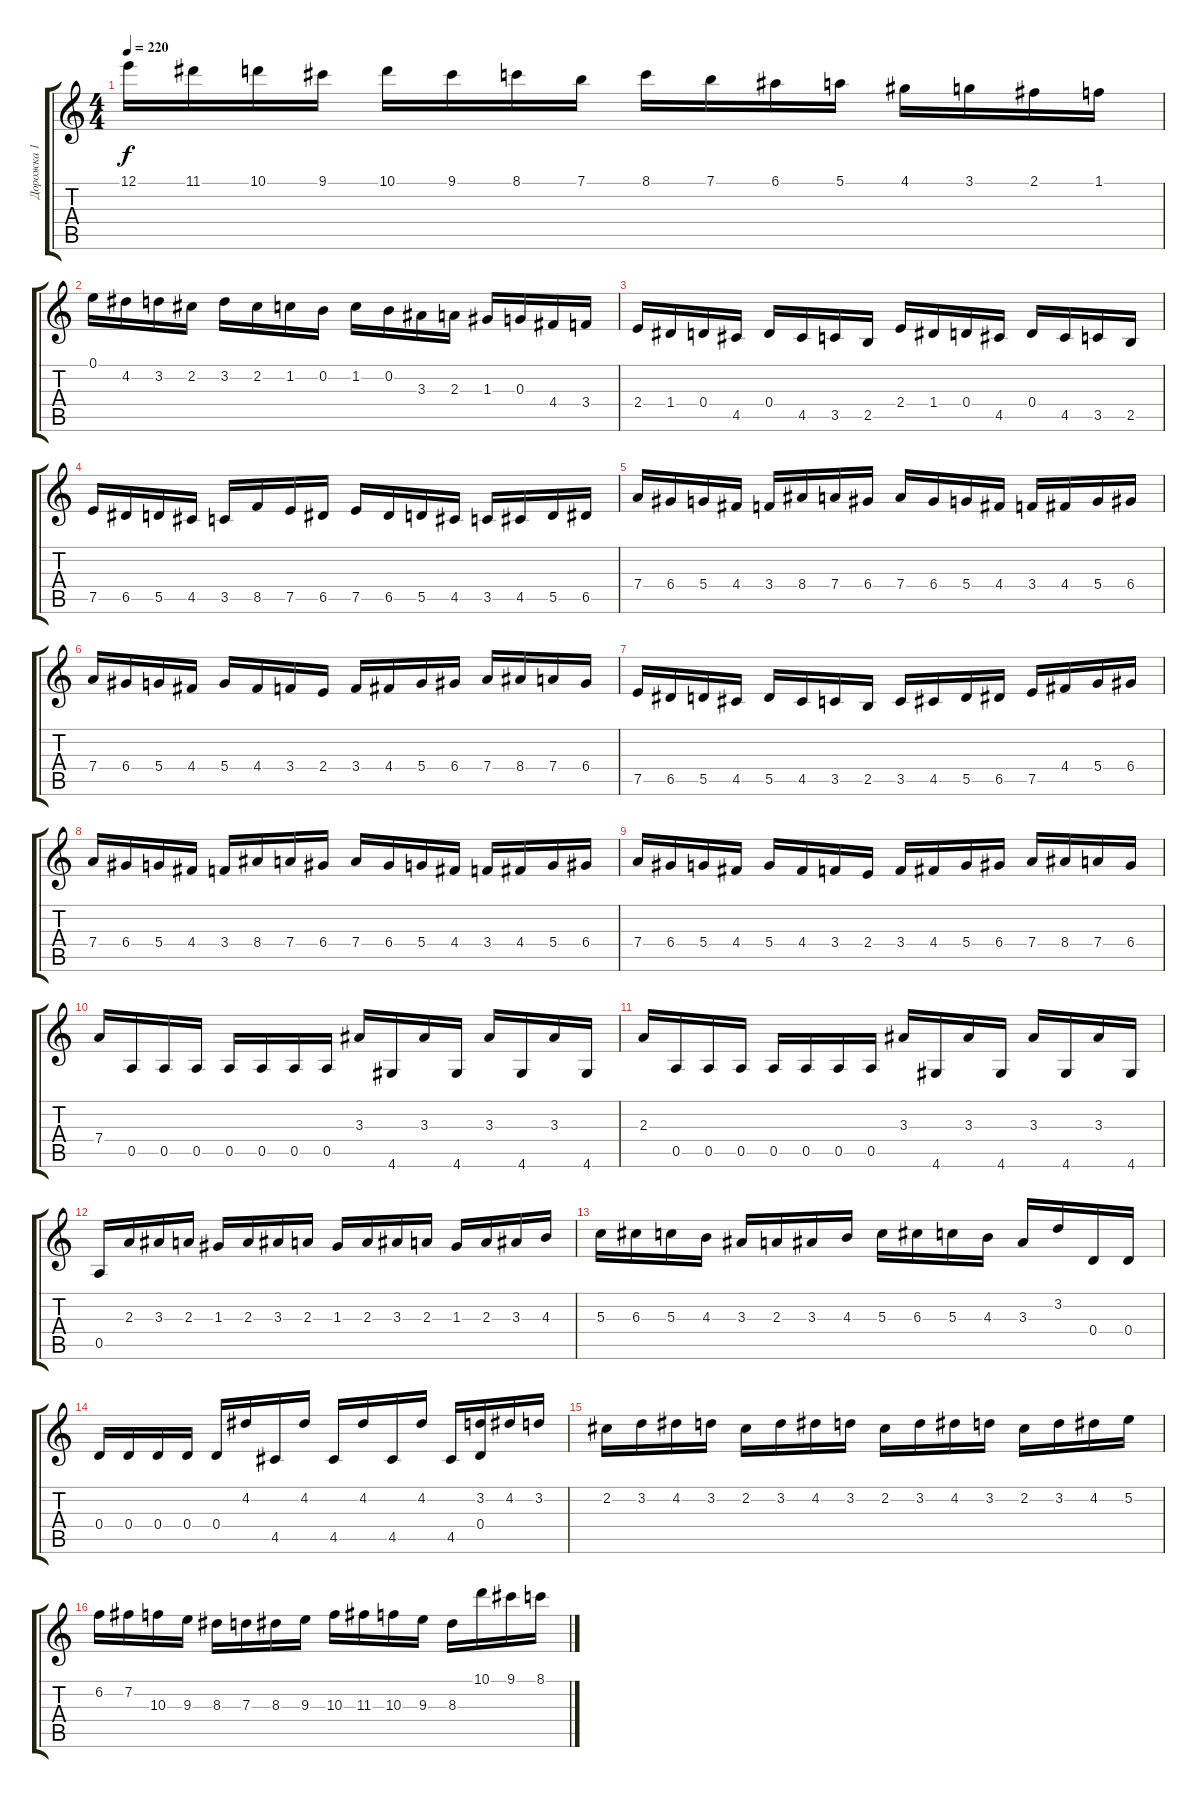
\track ("Дорожка 1" "Дорожка 1") {instrument acousticguitarsteel}
\staff {score tabs}
\tuning (E4 B3 G3 D3 A2 E2) {hide}
\ts (4 4)
\tempo 220
\clef g2
\ks c
12.1.16{dy f instrument acousticguitarsteel} 11.1.16 10.1.16 9.1.16 10.1.16 9.1.16 8.1.16 7.1.16 8.1.16 7.1.16 6.1.16 5.1.16 4.1.16 3.1.16 2.1.16 1.1.16 |
0.1.16 4.2.16 3.2.16 2.2.16 3.2.16 2.2.16 1.2.16 0.2.16 1.2.16 0.2.16 3.3.16 2.3.16 1.3.16 0.3.16 4.4.16 3.4.16 |
2.4.16 1.4.16 0.4.16 4.5.16 0.4.16 4.5.16 3.5.16 2.5.16 2.4.16 1.4.16 0.4.16 4.5.16 0.4.16 4.5.16 3.5.16 2.5.16 |
7.5.16 6.5.16 5.5.16 4.5.16 3.5.16 8.5.16 7.5.16 6.5.16 7.5.16 6.5.16 5.5.16 4.5.16 3.5.16 4.5.16 5.5.16 6.5.16 |
7.4.16 6.4.16 5.4.16 4.4.16 3.4.16 8.4.16 7.4.16 6.4.16 7.4.16 6.4.16 5.4.16 4.4.16 3.4.16 4.4.16 5.4.16 6.4.16 |
7.4.16 6.4.16 5.4.16 4.4.16 5.4.16 4.4.16 3.4.16 2.4.16 3.4.16 4.4.16 5.4.16 6.4.16 7.4.16 8.4.16 7.4.16 6.4.16 |
7.5.16 6.5.16 5.5.16 4.5.16 5.5.16 4.5.16 3.5.16 2.5.16 3.5.16 4.5.16 5.5.16 6.5.16 7.5.16 4.4.16 5.4.16 6.4.16 |
7.4.16 6.4.16 5.4.16 4.4.16 3.4.16 8.4.16 7.4.16 6.4.16 7.4.16 6.4.16 5.4.16 4.4.16 3.4.16 4.4.16 5.4.16 6.4.16 |
7.4.16 6.4.16 5.4.16 4.4.16 5.4.16 4.4.16 3.4.16 2.4.16 3.4.16 4.4.16 5.4.16 6.4.16 7.4.16 8.4.16 7.4.16 6.4.16 |
7.4.16 0.5.16 0.5.16 0.5.16 0.5.16 0.5.16 0.5.16 0.5.16 3.3.16 4.6.16 3.3.16 4.6.16 3.3.16 4.6.16 3.3.16 4.6.16 |
2.3.16 0.5.16 0.5.16 0.5.16 0.5.16 0.5.16 0.5.16 0.5.16 3.3.16 4.6.16 3.3.16 4.6.16 3.3.16 4.6.16 3.3.16 4.6.16 |
0.5.16 2.3.16 3.3.16 2.3.16 1.3.16 2.3.16 3.3.16 2.3.16 1.3.16 2.3.16 3.3.16 2.3.16 1.3.16 2.3.16 3.3.16 4.3.16 |
5.3.16 6.3.16 5.3.16 4.3.16 3.3.16 2.3.16 3.3.16 4.3.16 5.3.16 6.3.16 5.3.16 4.3.16 3.3.16 3.2.16 0.4.16 0.4.16 |
0.4.16 0.4.16 0.4.16 0.4.16 0.4.16 4.2.16 4.5.16 4.2.16 4.5.16 4.2.16 4.5.16 4.2.16 4.5.16 (3.2 0.4).16 4.2.16 3.2.16 |
2.2.16 3.2.16 4.2.16 3.2.16 2.2.16 3.2.16 4.2.16 3.2.16 2.2.16 3.2.16 4.2.16 3.2.16 2.2.16 3.2.16 4.2.16 5.2.16 |
6.2.16 7.2.16 10.3.16 9.3.16 8.3.16 7.3.16 8.3.16 9.3.16 10.3.16 11.3.16 10.3.16 9.3.16 8.3.16 10.1.16 9.1.16 8.1.16
